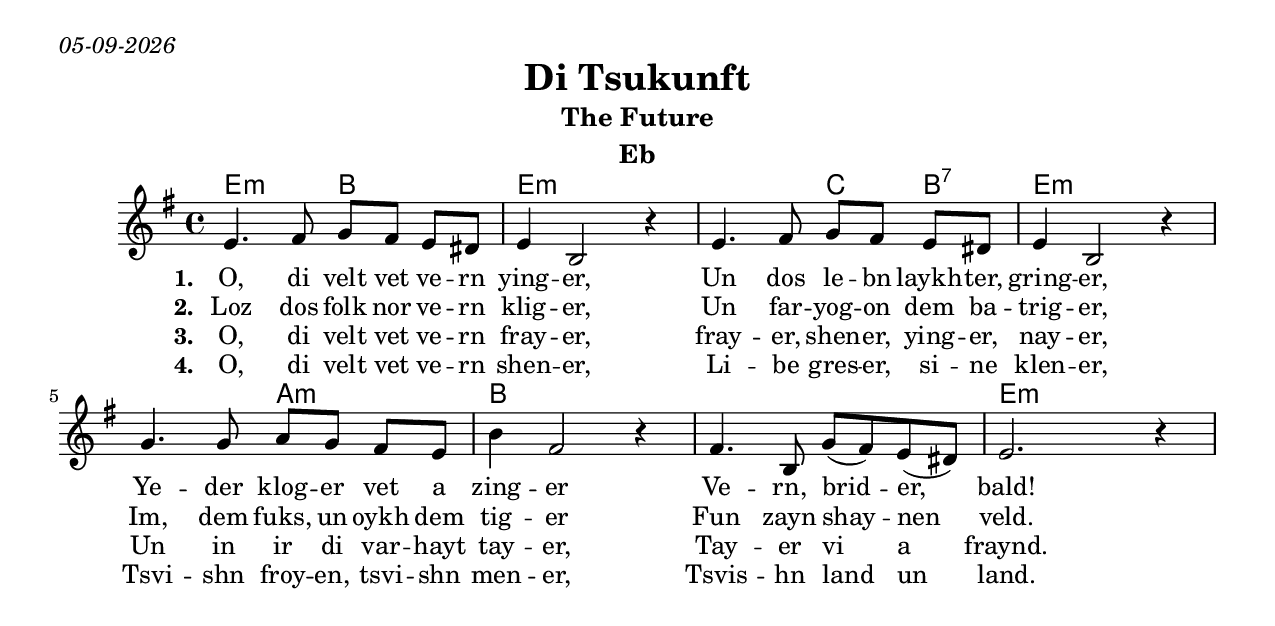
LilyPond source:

\version "2.18.0"
\include "english.ly"
\pointAndClickOff
\paper{
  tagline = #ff
  print-all-headers = ##t
  #(set-paper-size "letter")
}
date = #(strftime "%d-%m-%Y" (localtime (current-time)))

\markup{ \italic{ \date }  }

%\markup{ Got something to say? }

global = {
  \clef treble
  \key a \minor
  \time 4/4
  \set Score.markFormatter = #format-mark-box-alphabet
}

%#################################### Melody ########################
%melody =  \transpose c d \relative c {  %transpose for clarinet
melody = \relative c' {
  \global
  a4.b8 c b a [gs]
  a4 e2 r4
  a4.b8 c b a [gs]
  a4 e2 r4

  c'4. c8 d c b [a]
  e'4 b2 r4
  b4. e,8 c'(b) a(gs)
  a2. r4|


}
%################################# Lyrics #####################
\addlyrics{ \set stanza = #"1. "
  O, di velt vet ve -- rn ying -- er,
  Un dos le -- bn laykh -- ter, gring -- er,
  Ye -- der klog -- er vet a zing -- er
  Ve -- rn, brid -- er, bald!
}
\addlyrics { \set stanza = #"2. "
   Loz dos folk nor ve -- rn klig -- er,
   Un far -- yog  -- on dem ba -- trig -- er,
   Im, dem fuks, un oykh dem tig -- er
   Fun zayn shay -- nen veld.
  }
\addlyrics {
  \set stanza = #"3. "
  O, di velt vet ve -- rn fray -- er,
  fray -- er, shen -- er, ying -- er, nay -- er,
  Un in ir di var -- hayt tay -- er,
  Tay -- er vi a fraynd.
}

\addlyrics {
  \set stanza = #"4. "
  O, di velt vet ve -- rn shen -- er,
  Li -- be gres -- er, si -- ne klen -- er,
  Tsvi -- shn froy -- en, tsvi -- shn men -- er,
  Tsvis -- hn land un land.
}
%################################# Chords #######################
harmonies = \chordmode {
  a2:m e2
  a2*3:m f4 e4:7
  a2*3:m d2:m
  e2*4
  a2:m
}

\score {\transpose c a
  \transpose a g
  <<
    \new ChordNames {
      \set chordChanges = ##f
      \harmonies
    }
    \new Staff   \melody
  >>
  \header{
    title= "Di Tsukunft"
    subtitle="The Future"
    composer= ""
    instrument = "Eb"
    arranger= ""
  }
  \layout{indent = 1.0\cm}
  \midi {
    \tempo 4 = 120

    % \midi { }
  }
}
%{
% more verses:
\markup{}
\markup {
  \fill-line {
    \hspace #0.1 % distance from left margin
    \column {
      \line { "1."
	\column {
	  ""
	}
      }
      \hspace #0.2 % vertical distance between verses
      \line { "2."
	\column {
	 ""
	}
      }
    }
    \hspace #0.1  % horiz. distance between columns
    \column {
      \line { "3."
	\column {
	  ""
	}
      }
      \hspace #0.2 % distance between verses
      \line { "4."
	\column {
	 ""
	}
      }
    }
    \hspace #0.1 % distance to right margin
  }
}

%}
%{
Yiddish lyrics
O, di velt vet vern yinger,
Un dos lebn laykhter, gringer,
Yeder kloger vet a zinger
Vern, brider, bald!
Loz dos folk nor vern kliger,
Un faryogn dem batriger,
Im, dem fuks, un oykh dem tiger
Fun zayn sheynem vald.

O, di velt vet vern shener,
Libe greser, sine klener,
Tsvishn froyen, tsvishn mener,
Tsvishn land un land.
O, di velt vet vern frayer,
Frayer, shener, yinger, nayer,
Un in ir di varhayt tayer,
Tayer vi a fraynd.

O, di velt vet vern dreyster
Un es vet nit zayn a mayster,
Nit di kroyn un nit di tayster,
Nit dem zelners shverd.
Alzo mutik in di reyen,
In di reyen, tsu bafrayen,
Tsu bafrayen un banayen
Undzer alte velt.

English translation
O, the world will become younger
And life lighter, easier,
Every complainer will
Become a singer soon, brothers!
Let the people become wiser
And chase away the traitor,
The fox, and also the tiger
From their beautiful forest.

O, the world will become more beautiful.
Love will grow, hate less,
Between women and men,
Between nation and nation.
O, the world will become freer.
Freer, more beautiful, younger, newer,
And truth will be precious,
Valued as a friend.

O, the world will become bolder
And there will be no master,
No crown and no purse,
No soldier’s sword.
So have courage in the ranks,
In the ranks, to liberate
To liberate and renew
Our old world.

%}